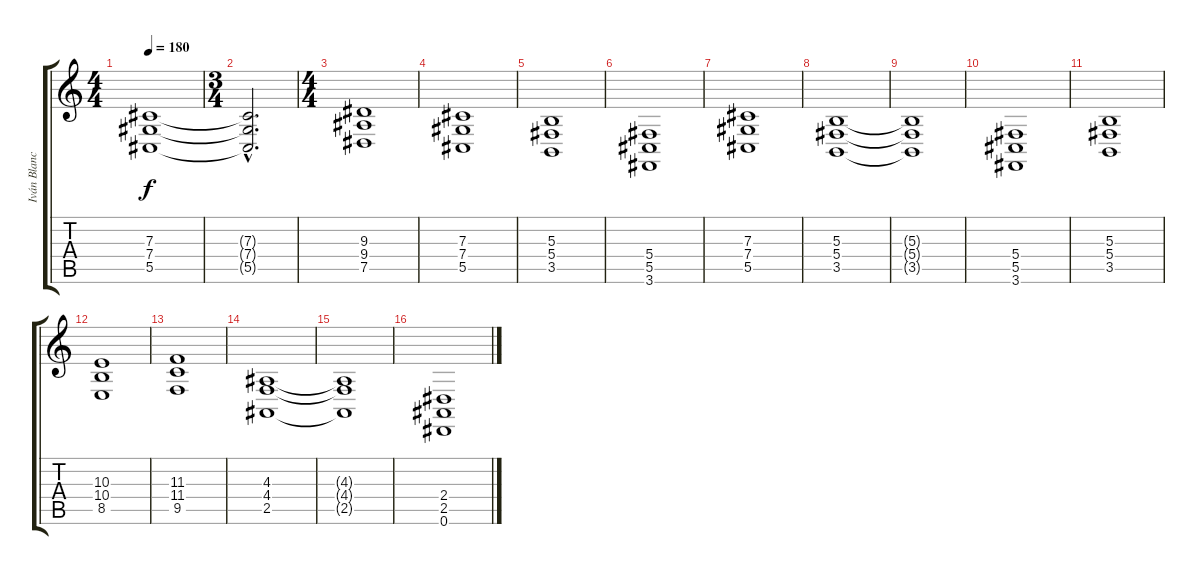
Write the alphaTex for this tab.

\track ("Iván Blanco (I)" "Iván Blanc") {instrument choiraahs}
\staff {score tabs}
\tuning (Eb4 Bb3 Gb3 Db3 Ab2 Eb2) {hide}
\ts (4 4)
\tempo 180
\clef g2
\ks c
(7.3{t} 7.4{t} 5.5{t}).1{dy f} |
\ts (3 4)
(7.3{hac t} 7.4{hac t} 5.5{hac t}).2{d} |
\ts (4 4)
(9.3 9.4 7.5).1 |
(7.3 7.4 5.5).1 |
(5.3 5.4 3.5).1 |
(5.4 5.5 3.6).1 |
(7.3 7.4 5.5).1 |
(5.3 5.4 3.5).1 |
(5.3{t} 5.4{t} 3.5{t}).1 |
(5.4 5.5 3.6).1 |
(5.3 5.4 3.5).1 |
(10.3 10.4 8.5).1 |
(11.3 11.4 9.5).1 |
(4.3 4.4 2.5).1 |
(4.3{t} 4.4{t} 2.5{t}).1 |
(2.4 2.5 0.6).1
